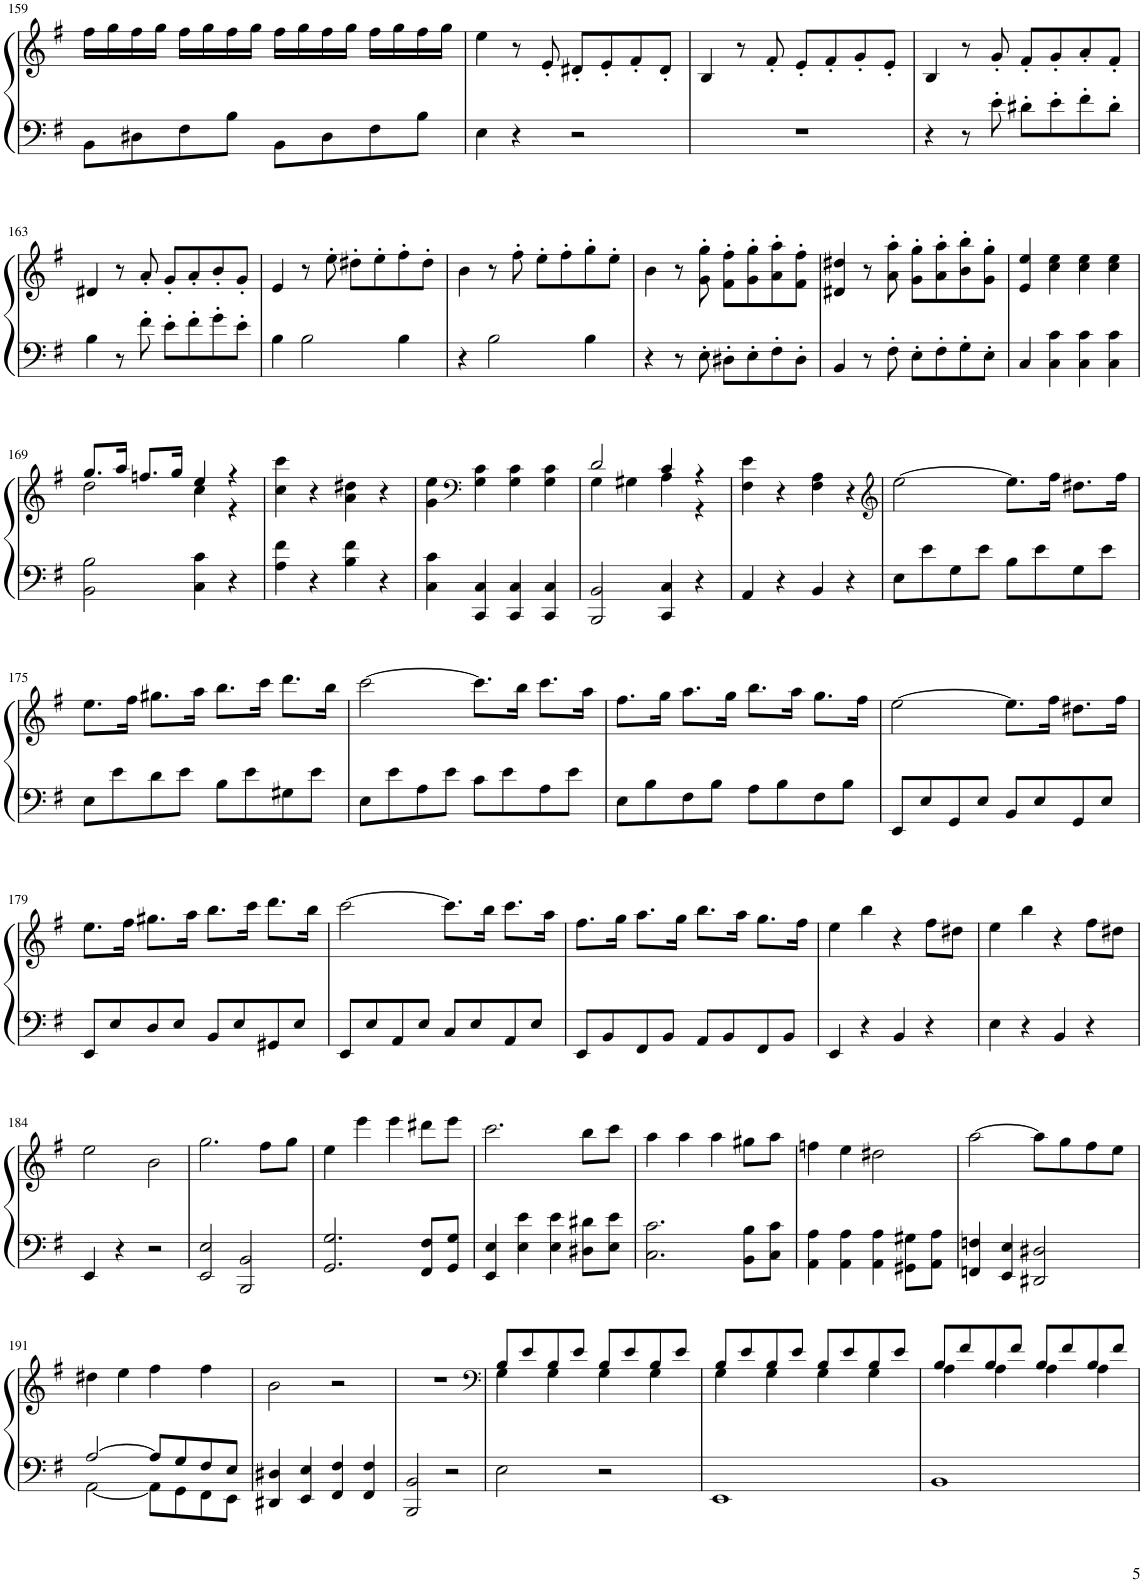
**kern	**kern
*part1	*part1
*staff2	*staff1
*I"Piano	*
*I'Pno	*
!!LO:PB:g=z
*clefF4	*clefG2
*k[f#]	*k[f#]
*M4/4	*M4/4
=159	=159
8BB\L	16ff#\LL
.	16gg\
8D#X\	16ff#\
.	16gg\JJ
8F#\	16ff#\LL
.	16gg\
8B\J	16ff#\
.	16gg\JJ
8BB\L	16ff#\LL
.	16gg\
8D#\	16ff#\
.	16gg\JJ
8F#\	16ff#\LL
.	16gg\
8B\J	16ff#\
.	16gg\JJ
=160	=160
4E\	4ee\
4r	8r
.	8e'/
2r	8d#X'/L
.	8e'/
.	8f#'/
.	8d#'/J
=161	=161
1r	4B/
.	8r
.	8f#'/
.	8e'/L
.	8f#'/
.	8g'/
.	8e'/J
=162	=162
4r	4B/
8r	8r
8e'\	8g'/
8d#X'\L	8f#'/L
8e'\	8g'/
8f#'\	8a'/
8d#'\J	8f#'/J
!!LO:LB:g=z
=163	=163
4B\	4d#X/
8r	8r
8f#'\	8a'/
8e'\L	8g'/L
8f#'\	8a'/
8g'\	8b'/
8e'\J	8g'/J
=164	=164
4B\	4e/
2B\	8r
.	8ee'\
.	8dd#X'\L
.	8ee'\
4B\	8ff#'\
.	8dd#'\J
=165	=165
4r	4b\
2B\	8r
.	8ff#'\
.	8ee'\L
.	8ff#'\
4B\	8gg'\
.	8ee'\J
=166	=166
4r	4b\
8r	8r
8E'\	8g\' 8gg\'
8D#X'\L	8f#\' 8ff#\'L
8E'\	8g\' 8gg\'
8F#'\	8a\' 8aa\'
8D#'\J	8f#\' 8ff#\'J
=167	=167
4BB/	4d#X/ 4dd#X/
8r	8r
8F#'\	8a\' 8aa\'
8E'\L	8g\' 8gg\'L
8F#'\	8a\' 8aa\'
8G'\	8b\' 8bb\'
8E'\J	8g\' 8gg\'J
=168	=168
4C/	4e/ 4ee/
4C\ 4c\	4cc\ 4ee\
4C\ 4c\	4cc\ 4ee\
4C\ 4c\	4cc\ 4ee\
!!LO:LB:g=z
=169	=169
*	*^
2BB\ 2B\	8.gg/L	2dd\
.	16aa/Jk	.
.	8.ffn/L	.
.	16gg/Jk	.
4C\ 4c\	4ee/	4cc\
4r	4r	4r
*	*v	*v
=170	=170
4A\ 4f#\	4cc\ 4ccc\
4r	4r
4B\ 4f#\	4a\ 4dd#X\
4r	4r
=171	=171
4C\ 4c\	4g\ 4ee\
*	*clefF4
4CC/ 4C/	4G\ 4c\
4CC/ 4C/	4G\ 4c\
4CC/ 4C/	4G\ 4c\
=172	=172
*	*^
2BBB/ 2BB/	2d/	4G\
.	.	4G#X\
4CC/ 4C/	4c/	4A\
4r	4r	4r
*	*v	*v
=173	=173
4AA/	4F#\ 4e\
4r	4r
4BB/	4F#\ 4A\
4r	4r
=174	=174
*	*clefG2
8E\L	[2ee\
8e\	.
8G\	.
8e\J	.
8B\L	8.ee\L]
8e\	.
.	16ff#\Jk
8G\	8.dd#X\L
8e\J	.
.	16ff#\Jk
!!LO:LB:g=z
=175	=175
8E\L	8.ee\L
8e\	.
.	16ff#\Jk
8d\	8.gg#X\L
8e\J	.
.	16aa\Jk
8B\L	8.bb\L
8e\	.
.	16ccc\Jk
8G#X\	8.ddd\L
8e\J	.
.	16bb\Jk
=176	=176
8E\L	[2ccc\
8e\	.
8A\	.
8e\J	.
8c\L	8.ccc\L]
8e\	.
.	16bb\Jk
8A\	8.ccc\L
8e\J	.
.	16aa\Jk
=177	=177
8E\L	8.ff#\L
8B\	.
.	16gg\Jk
8F#\	8.aa\L
8B\J	.
.	16gg\Jk
8A\L	8.bb\L
8B\	.
.	16aa\Jk
8F#\	8.gg\L
8B\J	.
.	16ff#\Jk
=178	=178
8EE/L	[2ee\
8E/	.
8GG/	.
8E/J	.
8BB/L	8.ee\L]
8E/	.
.	16ff#\Jk
8GG/	8.dd#X\L
8E/J	.
.	16ff#\Jk
!!LO:LB:g=z
=179	=179
8EE/L	8.ee\L
8E/	.
.	16ff#\Jk
8D/	8.gg#X\L
8E/J	.
.	16aa\Jk
8BB/L	8.bb\L
8E/	.
.	16ccc\Jk
8GG#X/	8.ddd\L
8E/J	.
.	16bb\Jk
=180	=180
8EE/L	[2ccc\
8E/	.
8AA/	.
8E/J	.
8C/L	8.ccc\L]
8E/	.
.	16bb\Jk
8AA/	8.ccc\L
8E/J	.
.	16aa\Jk
=181	=181
8EE/L	8.ff#\L
8BB/	.
.	16gg\Jk
8FF#/	8.aa\L
8BB/J	.
.	16gg\Jk
8AA/L	8.bb\L
8BB/	.
.	16aa\Jk
8FF#/	8.gg\L
8BB/J	.
.	16ff#\Jk
=182	=182
4EE/	4ee\
4r	4bb\
4BB/	4r
4r	8ff#\L
.	8dd#X\J
=183	=183
4E\	4ee\
4r	4bb\
4BB/	4r
4r	8ff#\L
.	8dd#X\J
!!LO:LB:g=z
=184	=184
4EE/	2ee\
4r	.
2r	2b\
=185	=185
2EE/ 2E/	2.gg\
2BBB/ 2BB/	.
.	8ff#\L
.	8gg\J
=186	=186
2.GG/ 2.G/	4ee\
.	4eee\
.	4eee\
8FF#/ 8F#/L	8ddd#X\L
8GG/ 8G/J	8eee\J
=187	=187
4EE/ 4E/	2.ccc\
4E\ 4e\	.
4E\ 4e\	.
8D#X\ 8d#X\L	8bb\L
8E\ 8e\J	8ccc\J
=188	=188
2.C\ 2.c\	4aa\
.	4aa\
.	4aa\
8BB\ 8B\L	8gg#X\L
8C\ 8c\J	8aa\J
=189	=189
4AA\ 4A\	4ffn\
4AA\ 4A\	4ee\
4AA\ 4A\	2dd#X\
8GG#X\ 8G#X\L	.
8AA\ 8A\J	.
=190	=190
4FFn/ 4Fn/	[2aa\
4EE/ 4E/	.
2DD#X/ 2D#X/	8aa\L]
.	8gg\
.	8ff#\
.	8ee\J
!!LO:LB:g=z
=191	=191
*^	*
[2A/	[2AA\	4dd#X\
.	.	4ee\
8A/L]	8AA\L]	4ff#\
8G/	8GG\	.
8F#/	8FF#\	4ff#\
8E/J	8EE\J	.
*v	*v	*
=192	=192
4DD#X/ 4D#X/	2b\
4EE/ 4E/	.
4FF#/ 4F#/	2r
4FF#/ 4F#/	.
=193	=193
2BBB/ 2BB/	1r
2r	.
=194	=194
*	*clefF4
*	*^
2E\	8B/L	4G\
.	8e/	.
.	8B/	4G\
.	8e/J	.
2r	8B/L	4G\
.	8e/	.
.	8B/	4G\
.	8e/J	.
=195	=195	=195
1EE	8B/L	4G\
.	8e/	.
.	8B/	4G\
.	8e/J	.
.	8B/L	4G\
.	8e/	.
.	8B/	4G\
.	8e/J	.
=196	=196	=196
1BB	8B/L	4A\
.	8f#/	.
.	8B/	4A\
.	8f#/J	.
.	8B/L	4A\
.	8f#/	.
.	8B/	4A\
.	8f#/J	.
*	*v	*v
=	=
*-	*-
